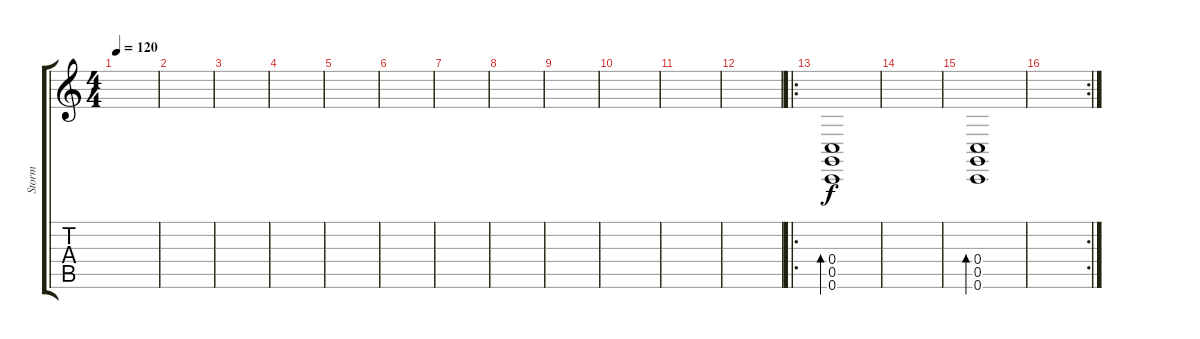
\track ("Storm" "Storm") {instrument taikodrum}
\staff {score tabs}
\tuning (D4 A3 F3 C3 G2 C2) {hide}
\ts (4 4)
\tempo 120
\clef g2
\ks c
|
|
|
|
|
|
|
|
|
|
|
|
\ro
(0.4 0.5 0.6).1{bd 480 instrument timpani} |
|
(0.4 0.5 0.6).1{bd 480 instrument timpani} |
\rc 2
